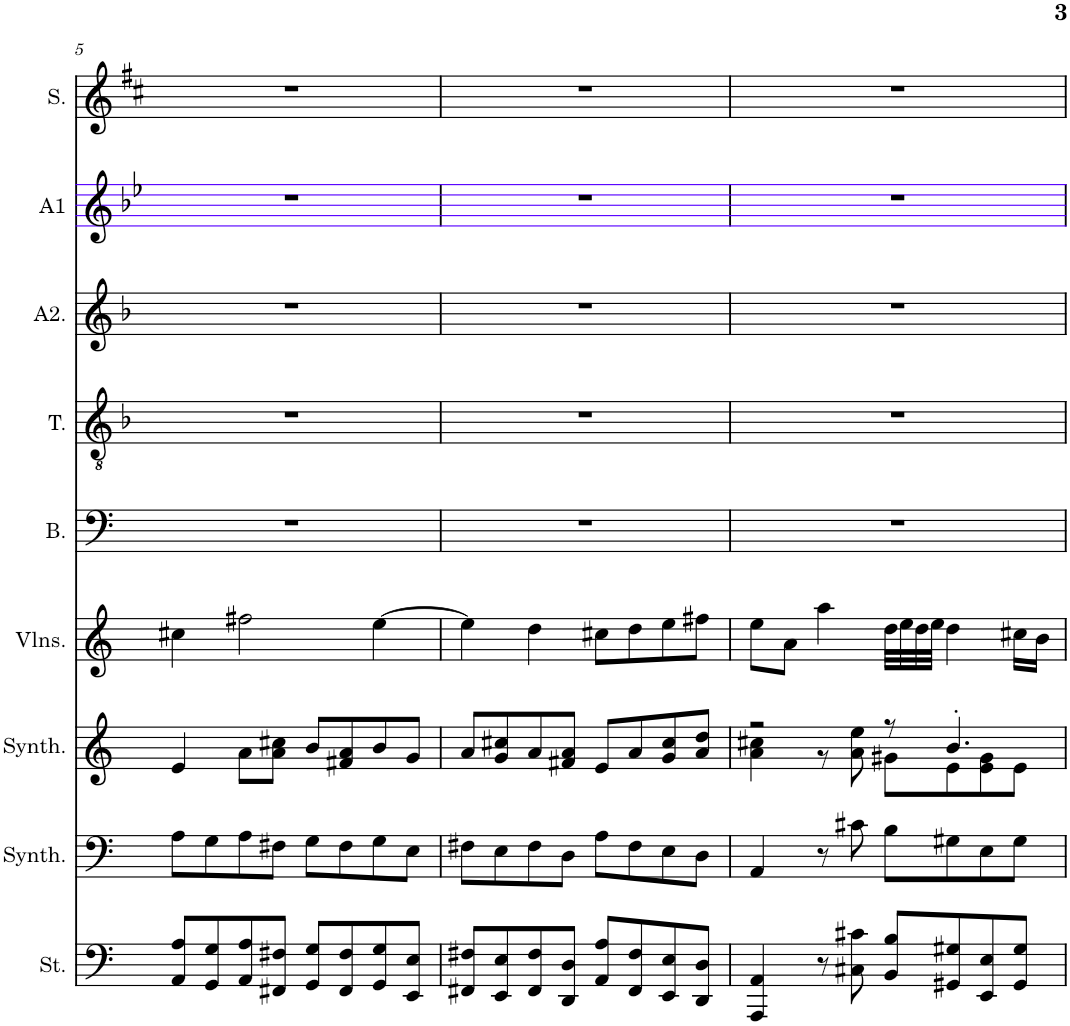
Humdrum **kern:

**kern	**kern	**kern	**kern	**kern	**kern	**kern	**kern	**kern
*part9	*part8	*part7	*part6	*part5	*part4	*part3	*part2	*part1
*staff9	*staff8	*staff7	*staff6	*staff5	*staff4	*staff3	*staff2	*staff1
*I"Cordes, D'Bass/Strings, etc	*I"Synthétiseur d'instruments à cordes, Synth strings, etc	*I"Synthétiseur d'instruments à cordes, Synth strings 2	*I"Violons, 1st violins	*I"Basse	*I"Ténor	*I"Alto 2	*I"Alto 1	*I"Soprano
*I'St.	*I'Synth.	*I'Synth.	*I'Vlns.	*I'B.	*I'T.	*I'A2.	*I'A1	*I'S.
!!LO:PB:g=z
*clefF4	*clefF4	*clefG2	*clefG2	*clefF4	*clefGv2	*clefG2	*clefG2	*clefG2
*k[]	*k[]	*k[]	*k[]	*k[]	*k[b-]	*k[b-]	*k[b-e-]	*k[f#c#]
*M4/4	*M4/4	*M4/4	*M4/4	*M4/4	*M4/4	*M4/4	*M4/4	*M4/4
=5	=5	=5	=5	=5	=5	=5	=5	=5
8AA/ 8A/L	8A\L	4e/	4cc#X\	1r	1r	1r	1r	1r
8GG/ 8G/	8G\	.	.	.	.	.	.	.
8AA/ 8A/	8A\	8a\L	2ff#X\	.	.	.	.	.
8FF#X/ 8F#X/J	8F#X\J	8a\ 8cc#X\J	.	.	.	.	.	.
8GG/ 8G/L	8G\L	8b/L	.	.	.	.	.	.
8FF#/ 8F#/	8F#\	8f#X/ 8a/	.	.	.	.	.	.
8GG/ 8G/	8G\	8b/	[4ee\	.	.	.	.	.
8EE/ 8E/J	8E\J	8g/J	.	.	.	.	.	.
=6	=6	=6	=6	=6	=6	=6	=6	=6
8FF#X/ 8F#X/L	8F#X\L	8a/L	4ee\]	1r	1r	1r	1r	1r
8EE/ 8E/	8E\	8g/ 8cc#X/	.	.	.	.	.	.
8FF#/ 8F#/	8F#\	8a/	4dd\	.	.	.	.	.
8DD/ 8D/J	8D\J	8f#X/ 8a/J	.	.	.	.	.	.
8AA/ 8A/L	8A\L	8e/L	8cc#X\L	.	.	.	.	.
8FF#/ 8F#/	8F#\	8a/	8dd\	.	.	.	.	.
8EE/ 8E/	8E\	8g/ 8cc#/	8ee\	.	.	.	.	.
8DD/ 8D/J	8D\J	8a/ 8dd/J	8ff#X\J	.	.	.	.	.
=7	=7	=7	=7	=7	=7	=7	=7	=7
*	*	*^	*	*	*	*	*	*
4AAA/ 4AA/	4AA/	2r	4a\ 4cc#X\	8ee\L	1r	1r	1r	1r	1r
.	.	.	.	8a\J	.	.	.	.	.
8r	8r	.	8r	4aa\	.	.	.	.	.
8C#X\ 8c#X\	8c#X\	.	8a\ 8ee\	.	.	.	.	.	.
8BB/ 8B/L	8B\L	8r	8g#X\L	32dd\LLL	.	.	.	.	.
.	.	.	.	32ee\	.	.	.	.	.
.	.	.	.	32dd\	.	.	.	.	.
.	.	.	.	32ee\JJJ	.	.	.	.	.
8GG#X/ 8G#X/	8G#X\	4.b'/	8e\	4dd\	.	.	.	.	.
8EE/ 8E/	8E\	.	8e\ 8g#\	.	.	.	.	.	.
8GG#/ 8G#/J	8G#\J	.	8e\J	16cc#X\LL	.	.	.	.	.
.	.	.	.	16b\JJ	.	.	.	.	.
*	*	*v	*v	*	*	*	*	*	*
=	=	=	=	=	=	=	=	=
*-	*-	*-	*-	*-	*-	*-	*-	*-
